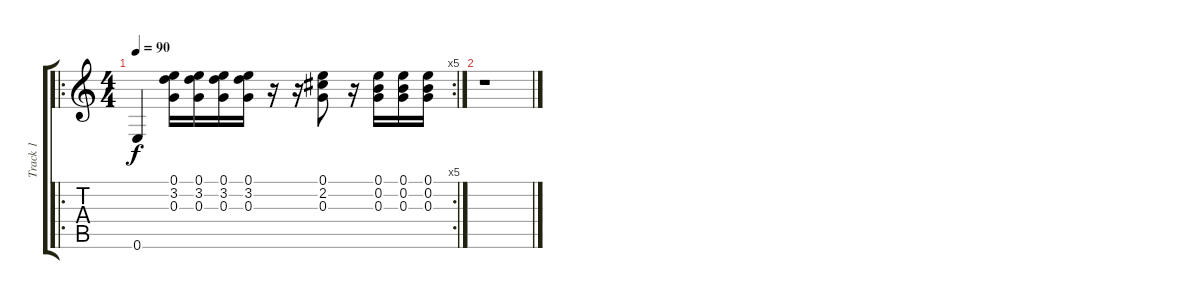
\track ("Track 1" "Track 1") {instrument acousticguitarsteel}
\staff {score tabs}
\tuning (E4 B3 G3 D3 A2 E2) {hide}
\ro
\rc 5
\ts (4 4)
\tempo 90
\clef g2
\ks c
0.6.4{dy f instrument acousticguitarsteel} (0.1 3.2 0.3).16 (0.1 3.2 0.3).16 (0.1 3.2 0.3).16 (0.1 3.2 0.3).16 r.16 r.16 (0.1 2.2 0.3).8 r.16 (0.1 0.2 0.3).16 (0.1 0.2 0.3).16 (0.1 0.2 0.3).16 |
r.1
